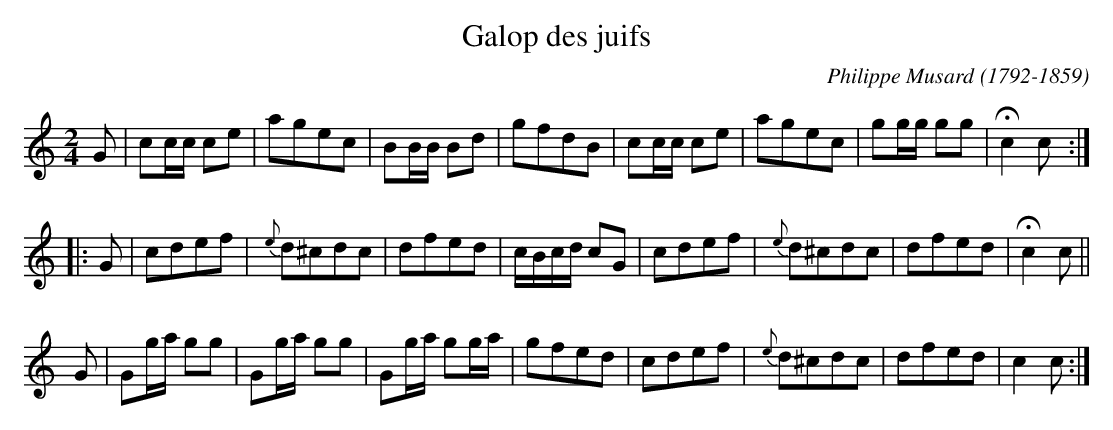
X:1
T:Galop des juifs
C:Philippe Musard (1792-1859)
M:2/4
L:1/8
K:C
G|cc/c/ ce|agec|BB/B/ Bd|gfdB|cc/c/ ce|agec|gg/g/ gg|!fermata!c2c:|
|:G|cdef|{e}d^cdc|dfed|c/B/c/d/ cG|cdef|{e}d^cdc|dfed|!fermata!c2c||
G|Gg/a/ gg|Gg/a/ gg|Gg/a/ gg/a/|gfed|cdef|{e}d^cdc|dfed|c2c:|
